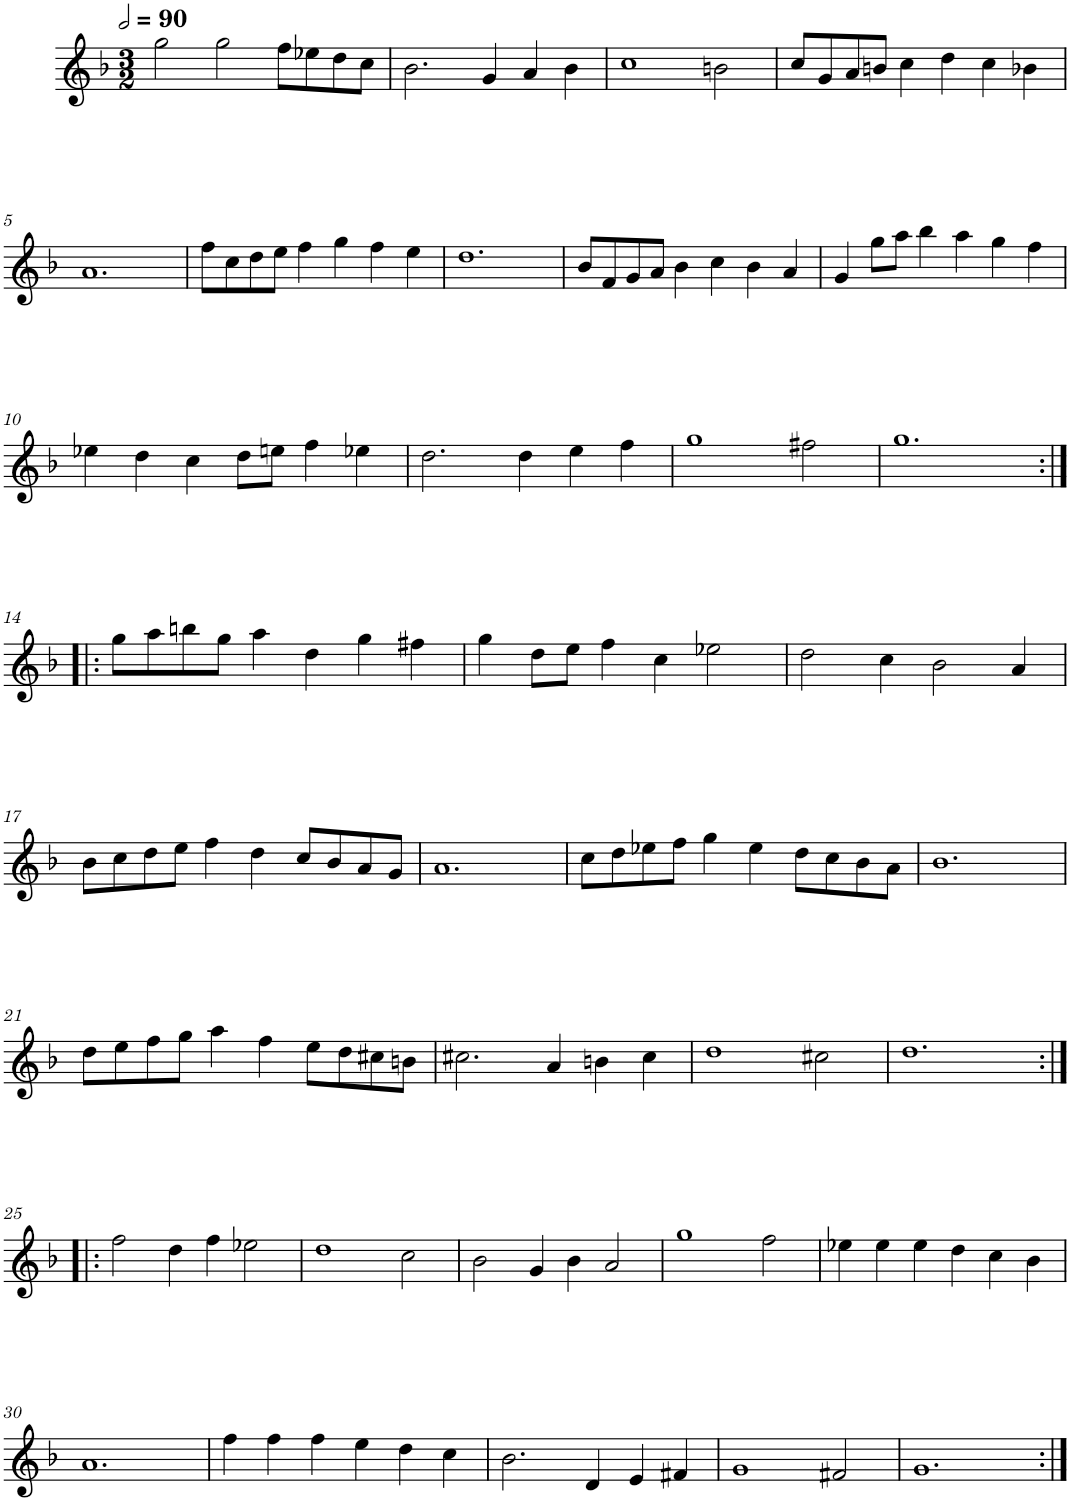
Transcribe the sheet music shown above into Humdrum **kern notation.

**kern
*part1
*staff1
*I"Quatre parties
*clefG2
*k[b-]
*M3/2
*MM180
=1
2gg\
2gg\
8ff\L
8ee-X\
8dd\
8cc\J
=2
2.b-\
4g/
4a/
4b-\
=3
1cc
2bn\
=4
8cc/L
8g/
8a/
8bn/J
4cc\
4dd\
4cc\
4b-X\
!!LO:LB:g=z
=5
1.a
=6
8ff\L
8cc\
8dd\
8ee\J
4ff\
4gg\
4ff\
4ee\
=7
1.dd
=8
8b-/L
8f/
8g/
8a/J
4b-\
4cc\
4b-\
4a/
=9
4g/
8gg\L
8aa\J
4bb-\
4aa\
4gg\
4ff\
!!LO:LB:g=z
=10
4ee-X\
4dd\
4cc\
8dd\L
8een\J
4ff\
4ee-X\
=11
2.dd\
4dd\
4ee\
4ff\
=12
1gg
2ff#X\
=13
1.gg
!!LO:LB:g=z
=14:|!|:
8gg\L
8aa\
8bbn\
8gg\J
4aa\
4dd\
4gg\
4ff#X\
=15
4gg\
8dd\L
8ee\J
4ff\
4cc\
2ee-X\
=16
2dd\
4cc\
2b-\
4a/
!!LO:LB:g=z
=17
8b-\L
8cc\
8dd\
8ee\J
4ff\
4dd\
8cc/L
8b-/
8a/
8g/J
=18
1.a
=19
8cc\L
8dd\
8ee-X\
8ff\J
4gg\
4ee-\
8dd\L
8cc\
8b-\
8a\J
=20
1.b-
!!LO:LB:g=z
=21
8dd\L
8ee\
8ff\
8gg\J
4aa\
4ff\
8ee\L
8dd\
8cc#X\
8bn\J
=22
2.cc#X\
4a/
4bn\
4cc#\
=23
1dd
2cc#X\
=24
1.dd
!!LO:LB:g=z
=25:|!|:
2ff\
4dd\
4ff\
2ee-X\
=26
1dd
2cc\
=27
2b-\
4g/
4b-\
2a/
=28
1gg
2ff\
=29
4ee-X\
4ee-\
4ee-\
4dd\
4cc\
4b-\
!!LO:LB:g=z
=30
1.a
=31
4ff\
4ff\
4ff\
4ee\
4dd\
4cc\
=32
2.b-\
4d/
4e/
4f#X/
=33
1g
2f#X/
=34
1.g
=:|!
*-
